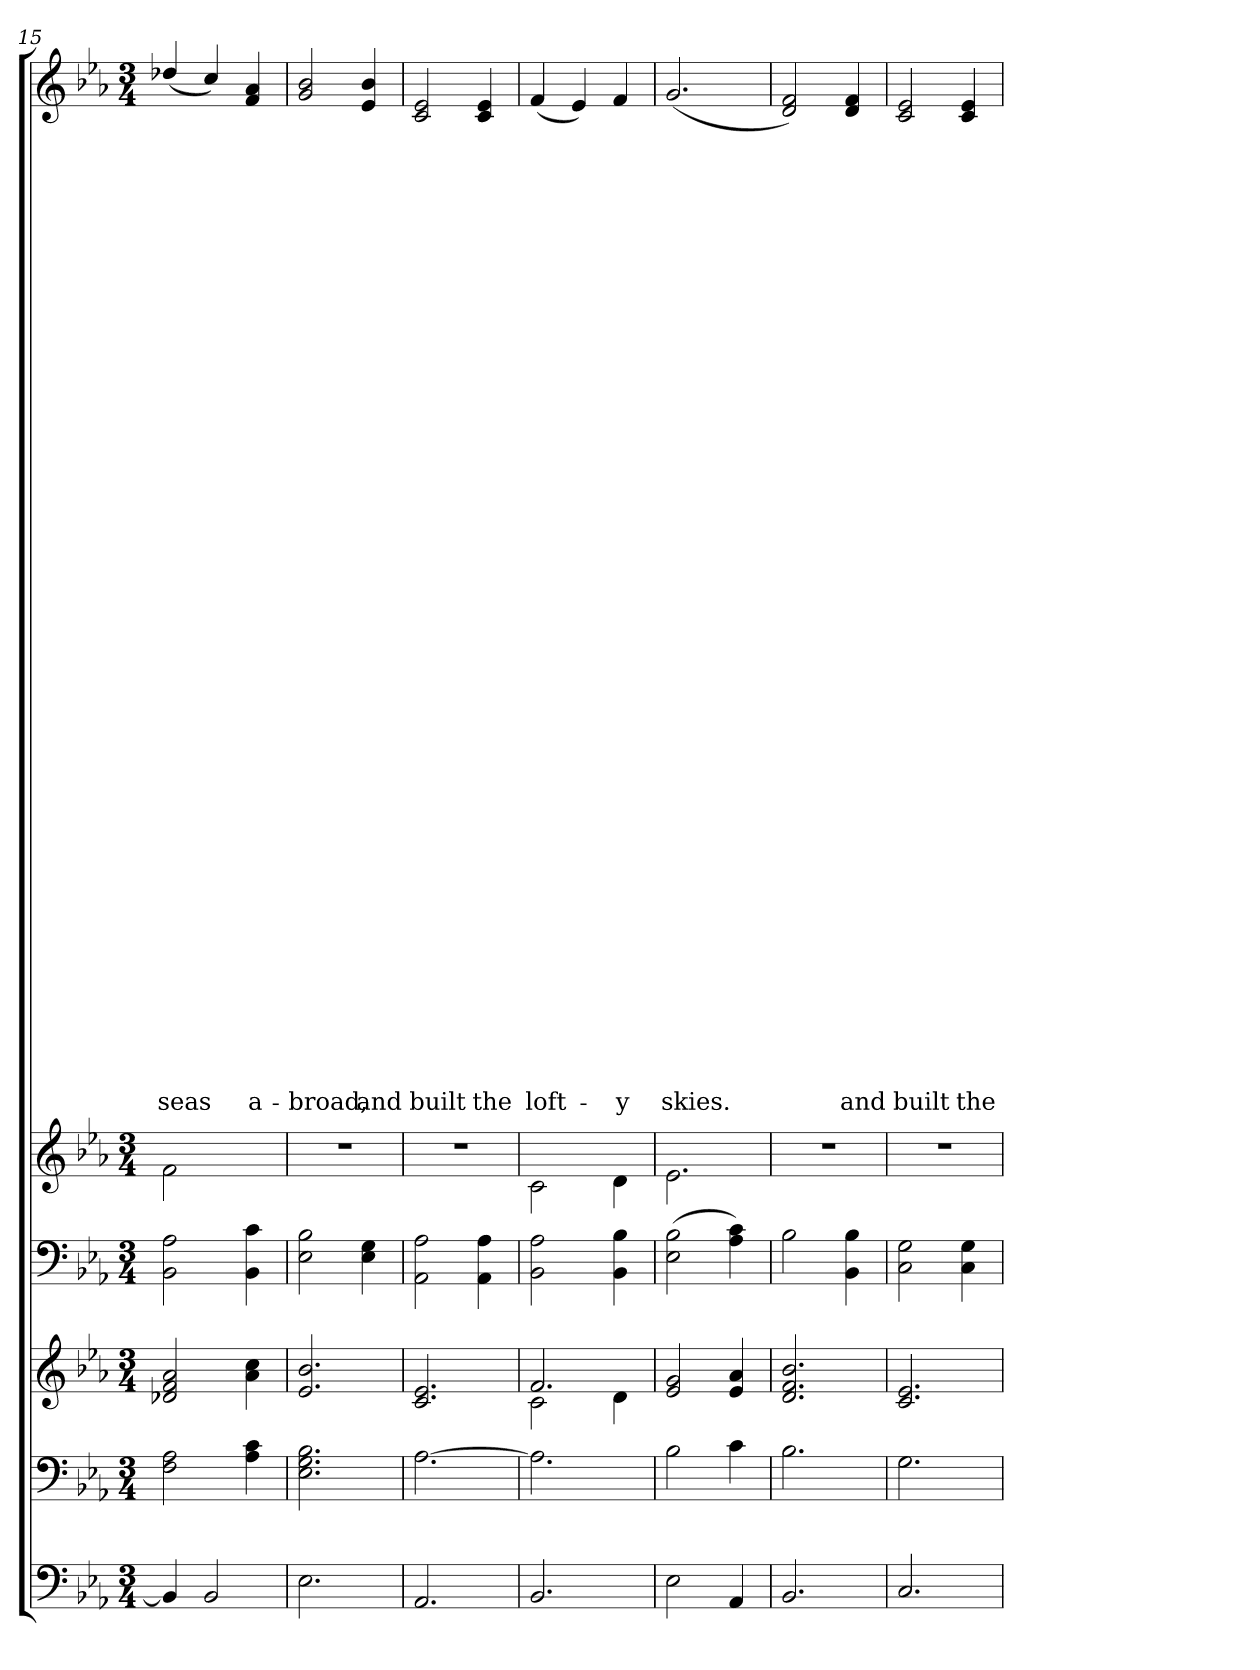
**kern	**kern	**kern	**kern	**kern	**kern	**text	**text	**text	**text	**text	**text	**text	**text	**text	**text	**text	**text	**text	**text	**text	**text	**text	**text	**text	**text	**text	**text	**text	**text	**text	**text	**text	**text	**text	**text	**text	**text	**text	**text	**text	**text	**text	**text	**text	**text	**text
*part6	*part5	*part4	*part3	*part2	*part1	*part1	*part1	*part1	*part1	*part1	*part1	*part1	*part1	*part1	*part1	*part1	*part1	*part1	*part1	*part1	*part1	*part1	*part1	*part1	*part1	*part1	*part1	*part1	*part1	*part1	*part1	*part1	*part1	*part1	*part1	*part1	*part1	*part1	*part1	*part1	*part1	*part1	*part1	*part1	*part1	*part1
*staff6	*staff5	*staff4	*staff3	*staff2	*staff1	*staff1	*staff1	*staff1	*staff1	*staff1	*staff1	*staff1	*staff1	*staff1	*staff1	*staff1	*staff1	*staff1	*staff1	*staff1	*staff1	*staff1	*staff1	*staff1	*staff1	*staff1	*staff1	*staff1	*staff1	*staff1	*staff1	*staff1	*staff1	*staff1	*staff1	*staff1	*staff1	*staff1	*staff1	*staff1	*staff1	*staff1	*staff1	*staff1	*staff1	*staff1
*clefF4	*clefF4	*clefG2	*clefF4	*clefG2	*clefG2	*	*	*	*	*	*	*	*	*	*	*	*	*	*	*	*	*	*	*	*	*	*	*	*	*	*	*	*	*	*	*	*	*	*	*	*	*	*	*	*	*
*k[b-e-a-]	*k[b-e-a-]	*k[b-e-a-]	*k[b-e-a-]	*k[b-e-a-]	*k[b-e-a-]	*	*	*	*	*	*	*	*	*	*	*	*	*	*	*	*	*	*	*	*	*	*	*	*	*	*	*	*	*	*	*	*	*	*	*	*	*	*	*	*	*
*E-:	*E-:	*E-:	*E-:	*E-:	*E-:	*	*	*	*	*	*	*	*	*	*	*	*	*	*	*	*	*	*	*	*	*	*	*	*	*	*	*	*	*	*	*	*	*	*	*	*	*	*	*	*	*
*M3/4	*M3/4	*M3/4	*M3/4	*M3/4	*M3/4	*	*	*	*	*	*	*	*	*	*	*	*	*	*	*	*	*	*	*	*	*	*	*	*	*	*	*	*	*	*	*	*	*	*	*	*	*	*	*	*	*
=15	=15	=15	=15	=15	=15	=15	=15	=15	=15	=15	=15	=15	=15	=15	=15	=15	=15	=15	=15	=15	=15	=15	=15	=15	=15	=15	=15	=15	=15	=15	=15	=15	=15	=15	=15	=15	=15	=15	=15	=15	=15	=15	=15	=15	=15	=15
*	*^	*^	*^	*	*	*	*	*	*	*	*	*	*	*	*	*	*	*	*	*	*	*	*	*	*	*	*	*	*	*	*	*	*	*	*	*	*	*	*	*	*	*	*	*	*	*
!	!	!	!	!	!	!	!	!	!	!	!	!	!	!	!	!	!	!	!	!	!	!	!	!	!	!	!	!	!	!	!	!	!	!	!	!	!	!	!	!	!	!	!	!	!	!	!	!	!LO:LY:b
4BB-/]	2F\ 2A-\	2.ryy	2d-i/ 2f/ 2a-/	2.ryy	2BB-\ 2A-\	2.ryy	2f\	(4dd-i/	.	.	.	.	.	.	.	.	.	.	.	.	.	.	.	.	.	.	.	.	.	.	.	.	.	.	.	.	.	.	.	.	.	.	.	.	.	.	.	.	seas
2BB-/	.	.	.	.	.	.	.	4cc/)	.	.	.	.	.	.	.	.	.	.	.	.	.	.	.	.	.	.	.	.	.	.	.	.	.	.	.	.	.	.	.	.	.	.	.	.	.	.	.	.	.
!	!	!	!	!	!	!	!	!	!	!	!	!	!	!	!	!	!	!	!	!	!	!	!	!	!	!	!	!	!	!	!	!	!	!	!	!	!	!	!	!	!	!	!	!	!	!	!	!	!LO:LY:b
.	4A-\ 4c\	.	4a-\ 4cc\	.	4BB-\ 4c\	.	4ryy	4f/ 4a-/	.	.	.	.	.	.	.	.	.	.	.	.	.	.	.	.	.	.	.	.	.	.	.	.	.	.	.	.	.	.	.	.	.	.	.	.	.	.	.	.	a-
=16	=16	=16	=16	=16	=16	=16	=16	=16	=16	=16	=16	=16	=16	=16	=16	=16	=16	=16	=16	=16	=16	=16	=16	=16	=16	=16	=16	=16	=16	=16	=16	=16	=16	=16	=16	=16	=16	=16	=16	=16	=16	=16	=16	=16	=16	=16	=16	=16	=16
!	!	!	!	!	!	!	!	!	!	!	!	!	!	!	!	!	!	!	!	!	!	!	!	!	!	!	!	!	!	!	!	!	!	!	!	!	!	!	!	!	!	!	!	!	!	!	!	!	!LO:LY:b
2.E-\	2.E-\ 2.G\ 2.B-\	2.ryy	2.e-/ 2.b-/	2.ryy	2E-\ 2B-\	2.ryy	2.r	2g/ 2b-/	.	.	.	.	.	.	.	.	.	.	.	.	.	.	.	.	.	.	.	.	.	.	.	.	.	.	.	.	.	.	.	.	.	.	.	.	.	.	.	.	-broad,
!	!	!	!	!	!	!	!	!	!	!	!	!	!	!	!	!	!	!	!	!	!	!	!	!	!	!	!	!	!	!	!	!	!	!	!	!	!	!	!	!	!	!	!	!	!	!	!	!	!LO:LY:b
.	.	.	.	.	4E-\ 4G\	.	.	4e-/ 4b-/	.	.	.	.	.	.	.	.	.	.	.	.	.	.	.	.	.	.	.	.	.	.	.	.	.	.	.	.	.	.	.	.	.	.	.	.	.	.	.	.	and
!!LO:PB:g=z
=17	=17	=17	=17	=17	=17	=17	=17	=17	=17	=17	=17	=17	=17	=17	=17	=17	=17	=17	=17	=17	=17	=17	=17	=17	=17	=17	=17	=17	=17	=17	=17	=17	=17	=17	=17	=17	=17	=17	=17	=17	=17	=17	=17	=17	=17	=17	=17	=17	=17
!	!	!	!	!	!	!	!	!	!	!	!	!	!	!	!	!	!	!	!	!	!	!	!	!	!	!	!	!	!	!	!	!	!	!	!	!	!	!	!	!	!	!	!	!	!	!	!	!	!LO:LY:b
2.AA-/	[<2.A-\	2.ryy	2.c/ 2.e-/	2.ryy	2AA-\ 2A-\	2.ryy	2.r	2c/ 2e-/	.	.	.	.	.	.	.	.	.	.	.	.	.	.	.	.	.	.	.	.	.	.	.	.	.	.	.	.	.	.	.	.	.	.	.	.	.	.	.	.	built
!	!	!	!	!	!	!	!	!	!	!	!	!	!	!	!	!	!	!	!	!	!	!	!	!	!	!	!	!	!	!	!	!	!	!	!	!	!	!	!	!	!	!	!	!	!	!	!	!	!LO:LY:b
.	.	.	.	.	4AA-\ 4A-\	.	.	4c/ 4e-/	.	.	.	.	.	.	.	.	.	.	.	.	.	.	.	.	.	.	.	.	.	.	.	.	.	.	.	.	.	.	.	.	.	.	.	.	.	.	.	.	the
=18	=18	=18	=18	=18	=18	=18	=18	=18	=18	=18	=18	=18	=18	=18	=18	=18	=18	=18	=18	=18	=18	=18	=18	=18	=18	=18	=18	=18	=18	=18	=18	=18	=18	=18	=18	=18	=18	=18	=18	=18	=18	=18	=18	=18	=18	=18	=18	=18	=18
!	!	!	!	!	!	!	!	!	!	!	!	!	!	!	!	!	!	!	!	!	!	!	!	!	!	!	!	!	!	!	!	!	!	!	!	!	!	!	!	!	!	!	!	!	!	!	!	!	!LO:LY:b
2.BB-/	2.A-\]	2.ryy	2.f/	2c\	2BB-\ 2A-\	2.ryy	2c\	(4f/	.	.	.	.	.	.	.	.	.	.	.	.	.	.	.	.	.	.	.	.	.	.	.	.	.	.	.	.	.	.	.	.	.	.	.	.	.	.	.	.	loft-
.	.	.	.	.	.	.	.	4e-/)	.	.	.	.	.	.	.	.	.	.	.	.	.	.	.	.	.	.	.	.	.	.	.	.	.	.	.	.	.	.	.	.	.	.	.	.	.	.	.	.	.
!	!	!	!	!	!	!	!	!	!	!	!	!	!	!	!	!	!	!	!	!	!	!	!	!	!	!	!	!	!	!	!	!	!	!	!	!	!	!	!	!	!	!	!	!	!	!	!	!	!LO:LY:b
.	.	.	.	4d\	4BB-\ 4B-\	.	4d\	4f/	.	.	.	.	.	.	.	.	.	.	.	.	.	.	.	.	.	.	.	.	.	.	.	.	.	.	.	.	.	.	.	.	.	.	.	.	.	.	.	.	-y
=19	=19	=19	=19	=19	=19	=19	=19	=19	=19	=19	=19	=19	=19	=19	=19	=19	=19	=19	=19	=19	=19	=19	=19	=19	=19	=19	=19	=19	=19	=19	=19	=19	=19	=19	=19	=19	=19	=19	=19	=19	=19	=19	=19	=19	=19	=19	=19	=19	=19
!	!	!	!	!	!	!	!	!	!	!	!	!	!	!	!	!	!	!	!	!	!	!	!	!	!	!	!	!	!	!	!	!	!	!	!	!	!	!	!	!	!	!	!	!	!	!	!	!	!LO:LY:b
2E-\	2B-\	2.ryy	2e-/ 2g/	2.ryy	(>2E-\ 2B-\	2.ryy	2.e-\	(2.g/	.	.	.	.	.	.	.	.	.	.	.	.	.	.	.	.	.	.	.	.	.	.	.	.	.	.	.	.	.	.	.	.	.	.	.	.	.	.	.	.	skies.
4AA-/	4c\	.	4e-/ 4a-/	.	4A-\ 4c\)	.	.	.	.	.	.	.	.	.	.	.	.	.	.	.	.	.	.	.	.	.	.	.	.	.	.	.	.	.	.	.	.	.	.	.	.	.	.	.	.	.	.	.	.
=20	=20	=20	=20	=20	=20	=20	=20	=20	=20	=20	=20	=20	=20	=20	=20	=20	=20	=20	=20	=20	=20	=20	=20	=20	=20	=20	=20	=20	=20	=20	=20	=20	=20	=20	=20	=20	=20	=20	=20	=20	=20	=20	=20	=20	=20	=20	=20	=20	=20
2.BB-/	2.B-\	2.ryy	2.d/ 2.f/ 2.b-/	2.ryy	2B-\	2.ryy	2.r	2d/ 2f/)	.	.	.	.	.	.	.	.	.	.	.	.	.	.	.	.	.	.	.	.	.	.	.	.	.	.	.	.	.	.	.	.	.	.	.	.	.	.	.	.	.
!	!	!	!	!	!	!	!	!	!	!	!	!	!	!	!	!	!	!	!	!	!	!	!	!	!	!	!	!	!	!	!	!	!	!	!	!	!	!	!	!	!	!	!	!	!	!	!	!	!LO:LY:b
.	.	.	.	.	4BB-\ 4B-\	.	.	4d/ 4f/	.	.	.	.	.	.	.	.	.	.	.	.	.	.	.	.	.	.	.	.	.	.	.	.	.	.	.	.	.	.	.	.	.	.	.	.	.	.	.	.	and
=21	=21	=21	=21	=21	=21	=21	=21	=21	=21	=21	=21	=21	=21	=21	=21	=21	=21	=21	=21	=21	=21	=21	=21	=21	=21	=21	=21	=21	=21	=21	=21	=21	=21	=21	=21	=21	=21	=21	=21	=21	=21	=21	=21	=21	=21	=21	=21	=21	=21
!	!	!	!	!	!	!	!	!	!	!	!	!	!	!	!	!	!	!	!	!	!	!	!	!	!	!	!	!	!	!	!	!	!	!	!	!	!	!	!	!	!	!	!	!	!	!	!	!	!LO:LY:b
2.C/	2.G\	2.ryy	2.c/ 2.e-/	2.ryy	2C\ 2G\	2.ryy	2.r	2c/ 2e-/	.	.	.	.	.	.	.	.	.	.	.	.	.	.	.	.	.	.	.	.	.	.	.	.	.	.	.	.	.	.	.	.	.	.	.	.	.	.	.	.	built
!	!	!	!	!	!	!	!	!	!	!	!	!	!	!	!	!	!	!	!	!	!	!	!	!	!	!	!	!	!	!	!	!	!	!	!	!	!	!	!	!	!	!	!	!	!	!	!	!	!LO:LY:b
.	.	.	.	.	4C\ 4G\	.	.	4c/ 4e-/	.	.	.	.	.	.	.	.	.	.	.	.	.	.	.	.	.	.	.	.	.	.	.	.	.	.	.	.	.	.	.	.	.	.	.	.	.	.	.	.	the
*	*v	*v	*	*	*v	*v	*	*	*	*	*	*	*	*	*	*	*	*	*	*	*	*	*	*	*	*	*	*	*	*	*	*	*	*	*	*	*	*	*	*	*	*	*	*	*	*	*	*	*
*	*	*v	*v	*	*	*	*	*	*	*	*	*	*	*	*	*	*	*	*	*	*	*	*	*	*	*	*	*	*	*	*	*	*	*	*	*	*	*	*	*	*	*	*	*	*	*	*
=	=	=	=	=	=	=	=	=	=	=	=	=	=	=	=	=	=	=	=	=	=	=	=	=	=	=	=	=	=	=	=	=	=	=	=	=	=	=	=	=	=	=	=	=	=	=
*-	*-	*-	*-	*-	*-	*-	*-	*-	*-	*-	*-	*-	*-	*-	*-	*-	*-	*-	*-	*-	*-	*-	*-	*-	*-	*-	*-	*-	*-	*-	*-	*-	*-	*-	*-	*-	*-	*-	*-	*-	*-	*-	*-	*-	*-	*-
